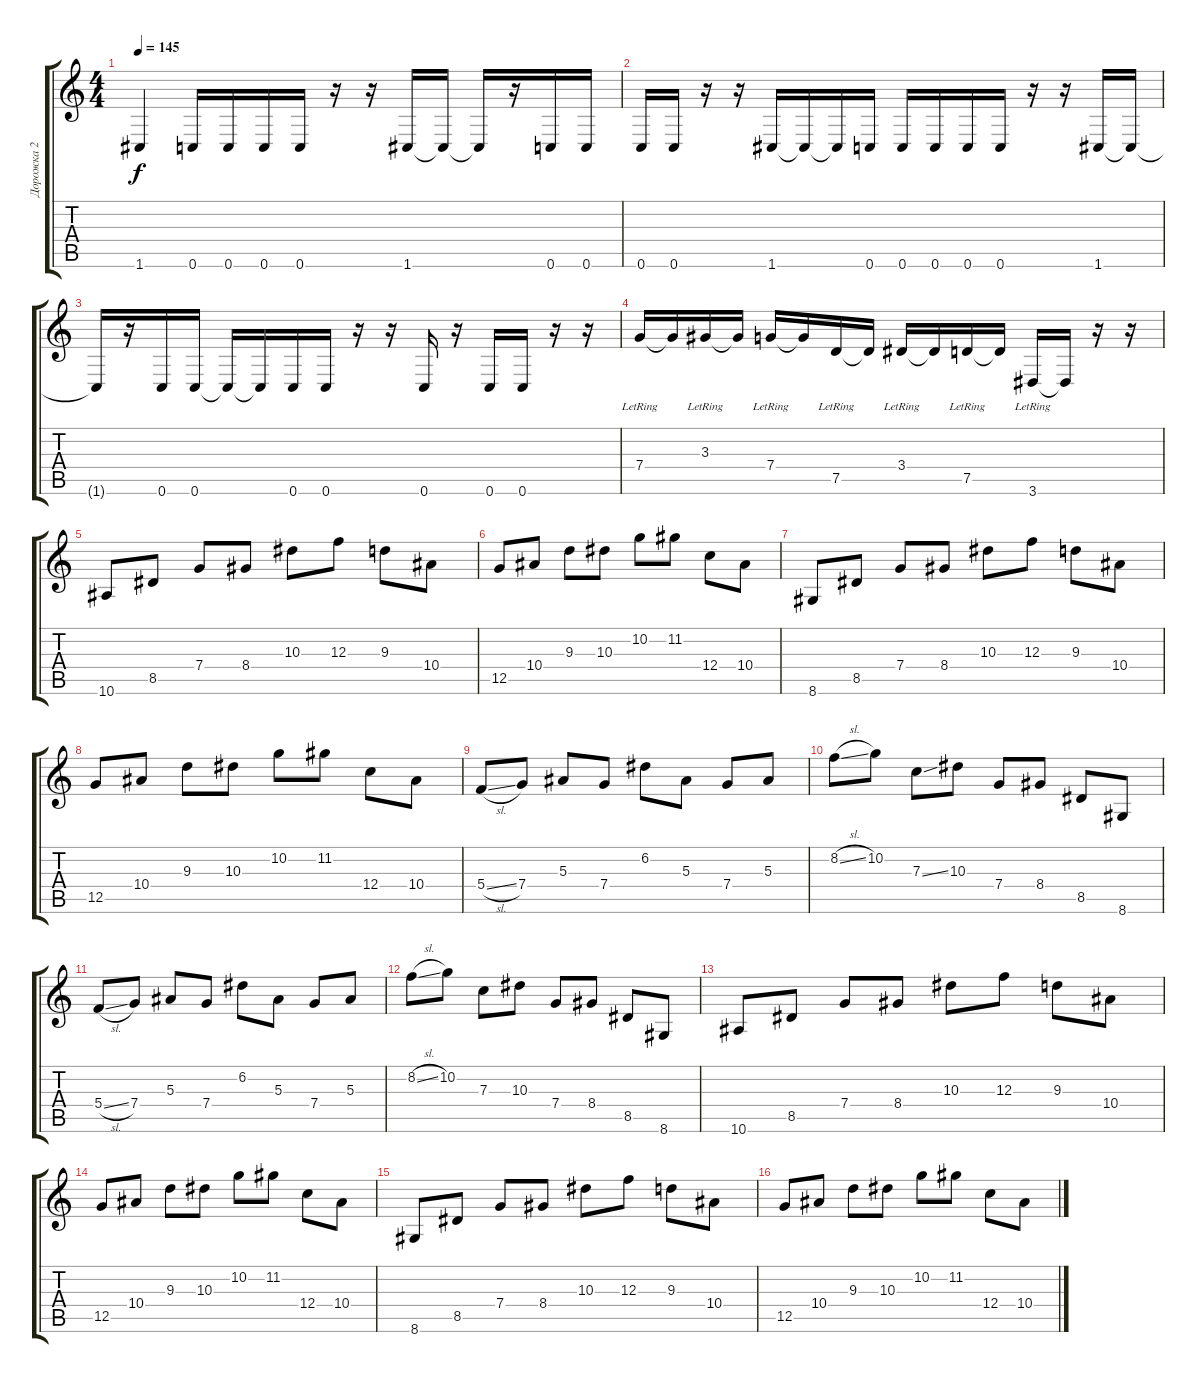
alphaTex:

\track ("Дорожка 2" "Дорожка 2") {instrument overdrivenguitar}
\staff {score tabs}
\tuning (D4 A3 F3 C3 G2 C2) {hide}
\ts (4 4)
\tempo 145
\clef g2
\ks c
1.6.4{dy f} 0.6.16 0.6.16 0.6.16 0.6.16 r.16 r.16 1.6.16 1.6{t}.16 1.6{t}.16 r.16 0.6.16 0.6.16 |
0.6.16 0.6.16 r.16 r.16 1.6.16 1.6{t}.16 1.6{t}.16 0.6.16 0.6.16 0.6.16 0.6.16 0.6.16 r.16 r.16 1.6.16 1.6{t}.16 |
1.6{t}.16 r.16 0.6.16 0.6.16 0.6{t}.16 0.6{t}.16 0.6.16 0.6.16 r.16 r.16 0.6.16 r.16 0.6.16 0.6.16 r.16 r.16 |
7.4{lr}.16 7.4{t}.16 3.3{lr}.16 3.3{t}.16 7.4{lr}.16 7.4{t}.16 7.5{lr}.16 7.5{t}.16 3.4{lr}.16 3.4{t}.16 7.5{lr}.16 7.5{t}.16 3.6{lr}.16 3.6{t}.16 r.16 r.16 |
10.6.8 8.5.8 7.4.8 8.4.8 10.3.8 12.3.8 9.3.8 10.4.8 |
12.5.8 10.4.8 9.3.8 10.3.8 10.2.8 11.2.8 12.4.8 10.4.8 |
8.6.8 8.5.8 7.4.8 8.4.8 10.3.8 12.3.8 9.3.8 10.4.8 |
12.5.8 10.4.8 9.3.8 10.3.8 10.2.8 11.2.8 12.4.8 10.4.8 |
5.4{sl}.8 7.4.8 5.3.8 7.4.8 6.2.8 5.3.8 7.4.8 5.3.8 |
8.2{sl}.8 10.2.8 7.3{ss}.8 10.3.8 7.4.8 8.4.8 8.5.8 8.6.8 |
5.4{sl}.8 7.4.8 5.3.8 7.4.8 6.2.8 5.3.8 7.4.8 5.3.8 |
8.2{sl}.8 10.2.8 7.3.8 10.3.8 7.4.8 8.4.8 8.5.8 8.6.8 |
10.6.8 8.5.8 7.4.8 8.4.8 10.3.8 12.3.8 9.3.8 10.4.8 |
12.5.8 10.4.8 9.3.8 10.3.8 10.2.8 11.2.8 12.4.8 10.4.8 |
8.6.8 8.5.8 7.4.8 8.4.8 10.3.8 12.3.8 9.3.8 10.4.8 |
12.5.8 10.4.8 9.3.8 10.3.8 10.2.8 11.2.8 12.4.8 10.4.8
